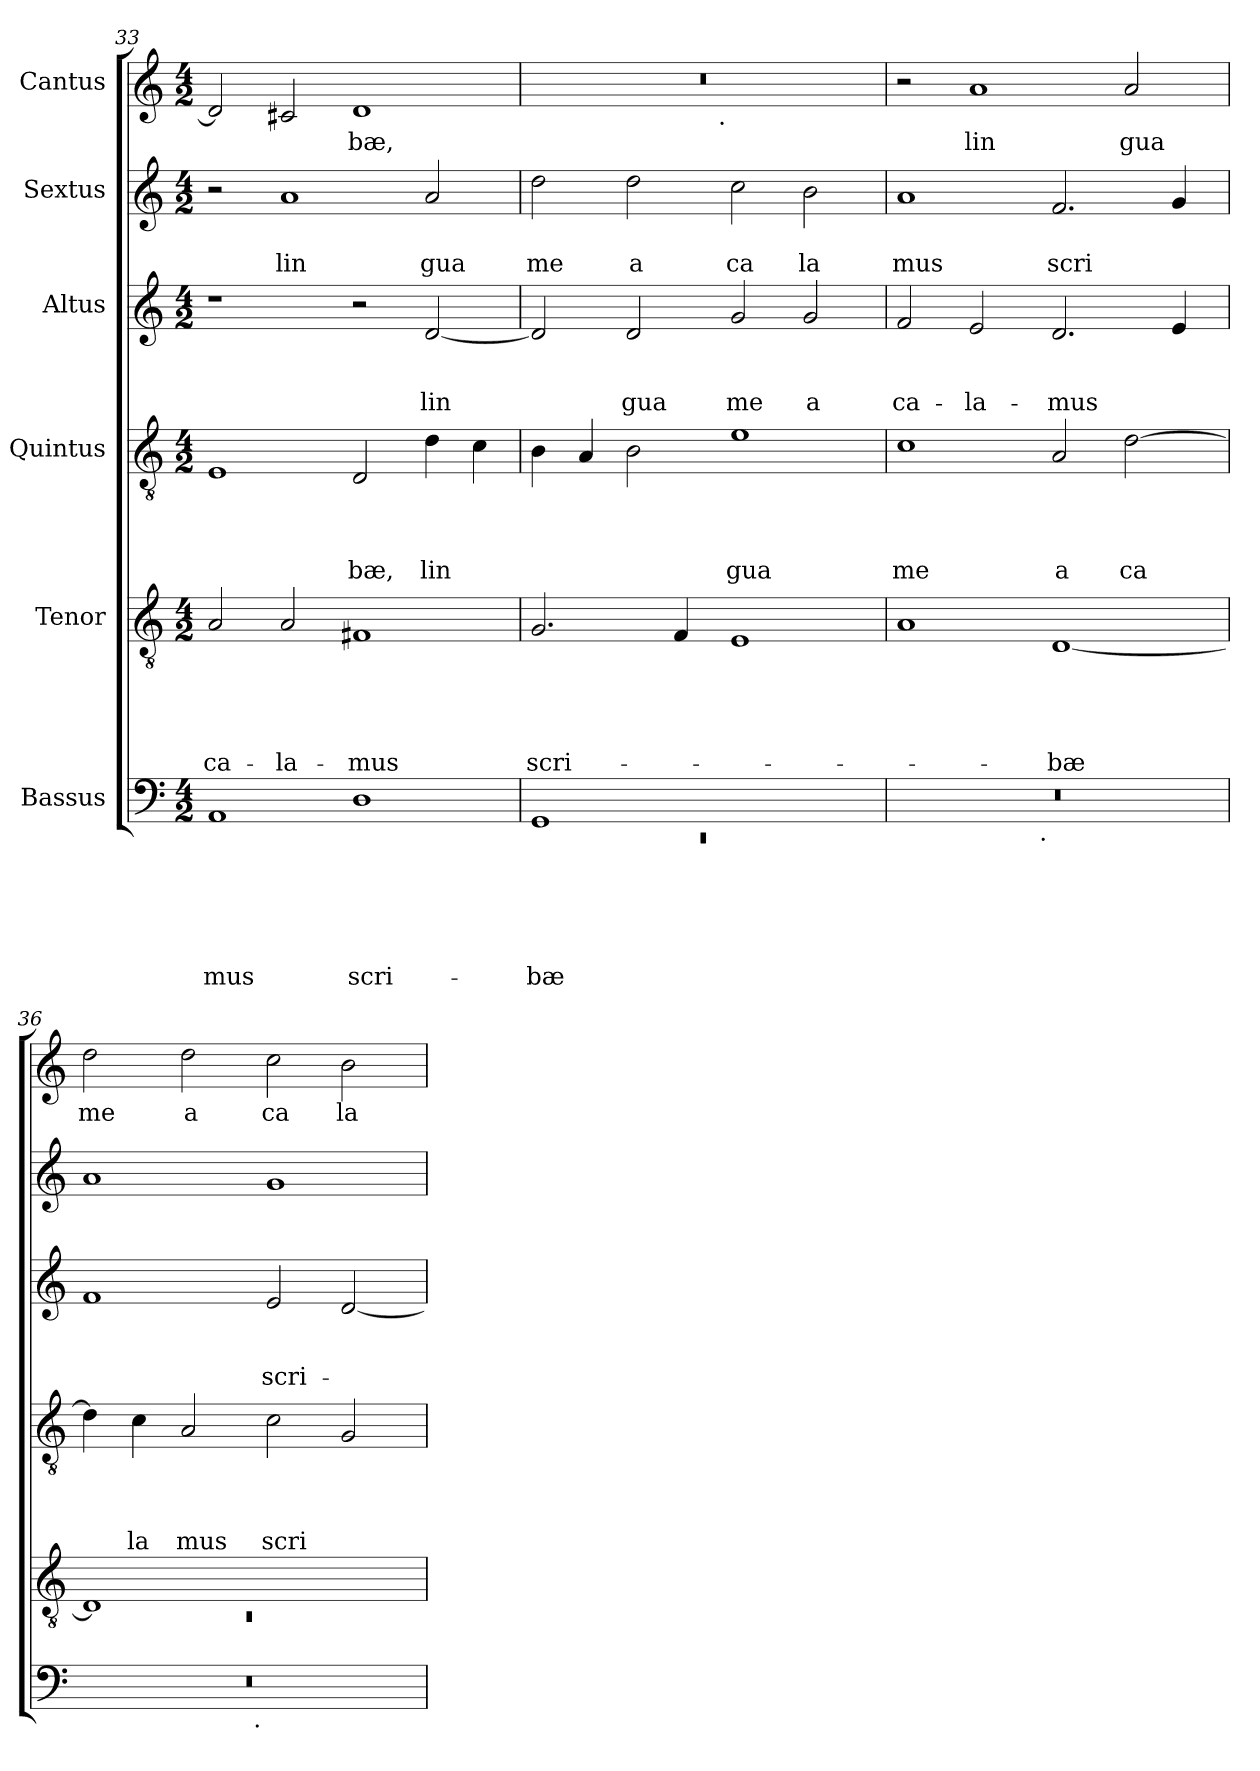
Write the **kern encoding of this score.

**kern	**text	**text	**text	**text	**text	**text	**kern	**text	**text	**text	**text	**text	**kern	**text	**text	**text	**text	**kern	**text	**text	**text	**kern	**text	**text	**kern	**text
*part6	*part6	*part6	*part6	*part6	*part6	*part6	*part5	*part5	*part5	*part5	*part5	*part5	*part4	*part4	*part4	*part4	*part4	*part3	*part3	*part3	*part3	*part2	*part2	*part2	*part1	*part1
*staff6	*staff6	*staff6	*staff6	*staff6	*staff6	*staff6	*staff5	*staff5	*staff5	*staff5	*staff5	*staff5	*staff4	*staff4	*staff4	*staff4	*staff4	*staff3	*staff3	*staff3	*staff3	*staff2	*staff2	*staff2	*staff1	*staff1
*I"Bassus	*	*	*	*	*	*	*I"Tenor	*	*	*	*	*	*I"Quintus	*	*	*	*	*I"Altus	*	*	*	*I"Sextus	*	*	*I"Cantus	*
*clefF4	*	*	*	*	*	*	*clefGv2	*	*	*	*	*	*clefGv2	*	*	*	*	*clefG2	*	*	*	*clefG2	*	*	*clefG2	*
*k[]	*	*	*	*	*	*	*k[]	*	*	*	*	*	*k[]	*	*	*	*	*k[]	*	*	*	*k[]	*	*	*k[]	*
*C:	*	*	*	*	*	*	*C:	*	*	*	*	*	*C:	*	*	*	*	*C:	*	*	*	*C:	*	*	*C:	*
*M4/2	*	*	*	*	*	*	*M4/2	*	*	*	*	*	*M4/2	*	*	*	*	*M4/2	*	*	*	*M4/2	*	*	*M4/2	*
=33	=33	=33	=33	=33	=33	=33	=33	=33	=33	=33	=33	=33	=33	=33	=33	=33	=33	=33	=33	=33	=33	=33	=33	=33	=33	=33
!	!	!	!	!	!	!LO:LY:b	!	!	!	!	!	!LO:LY:b	!	!	!	!	!	!	!	!	!	!	!	!	!	!
1AA	.	.	.	.	.	-mus	2A/	.	.	.	.	ca-	1E	.	.	.	.	1r	.	.	.	2r	.	.	2d/]	.
!	!	!	!	!	!	!	!	!	!	!	!	!LO:LY:b	!	!	!	!	!	!	!	!	!	!	!	!LO:LY:b	!	!
.	.	.	.	.	.	.	2A/	.	.	.	.	-la-	.	.	.	.	.	.	.	.	.	1a	.	lin	2c#/	.
!	!	!	!	!	!	!LO:LY:b	!	!	!	!	!	!LO:LY:b	!	!	!	!	!LO:LY:b	!	!	!	!	!	!	!	!	!LO:LY:b
1D	.	.	.	.	.	scri-	1F#X	.	.	.	.	-mus	2D/	.	.	.	bæ,	2r	.	.	.	.	.	.	1d	bæ,
!	!	!	!	!	!	!	!	!	!	!	!	!	!	!	!	!	!LO:LY:b	!	!	!	!LO:LY:b	!	!	!LO:LY:b	!	!
.	.	.	.	.	.	.	.	.	.	.	.	.	4d\	.	.	.	lin	[<2d/	.	.	lin	2a/	.	gua	.	.
.	.	.	.	.	.	.	.	.	.	.	.	.	4c\	.	.	.	.	.	.	.	.	.	.	.	.	.
=34	=34	=34	=34	=34	=34	=34	=34	=34	=34	=34	=34	=34	=34	=34	=34	=34	=34	=34	=34	=34	=34	=34	=34	=34	=34	=34
*^	*	*	*	*	*	*	*	*	*	*	*	*	*	*	*	*	*	*	*	*	*	*	*	*	*	*
!	!LO:N:vis=1	!	!	!	!	!	!LO:LY:b	!	!	!	!	!	!LO:LY:b	!	!	!	!	!	!	!	!	!	!	!	!LO:LY:b	!	!
*	*	*	*	*	*	*	*	*	*	*	*	*	*	*	*	*	*	*	*	*	*	*	*	*	*	*^	*
1GG	0rEE	.	.	.	.	.	-bæ	2.G/	.	.	.	.	scri-	4B\	.	.	.	.	2d/]	.	.	.	2dd\	.	me	0r	2ryy	.
.	.	.	.	.	.	.	.	.	.	.	.	.	.	4A/	.	.	.	.	.	.	.	.	.	.	.	.	.	.
!	!	!	!	!	!	!	!	!	!	!	!	!	!	!	!	!	!	!	!	!	!	!LO:LY:b	!	!	!LO:LY:b	!	!	!
.	.	.	.	.	.	.	.	.	.	.	.	.	.	2B\	.	.	.	.	2d/	.	.	gua	2dd\	.	a	.	4...ryy	.
.	.	.	.	.	.	.	.	4F/	.	.	.	.	.	.	.	.	.	.	.	.	.	.	.	.	.	.	.	.
!	!	!	!	!	!	!	!	!	!	!	!	!	!	!	!	!	!	!	!	!	!	!	!	!	!	!	!LO:TX:b:t=.	!
.	.	.	.	.	.	.	.	.	.	.	.	.	.	.	.	.	.	.	.	.	.	.	.	.	.	.	1ryy	.
!	!	!	!	!	!	!	!	!	!	!	!	!	!	!	!	!	!	!LO:LY:b	!	!	!	!LO:LY:b	!	!	!LO:LY:b	!	!	!
1ryy	.	.	.	.	.	.	.	1E	.	.	.	.	.	1e	.	.	.	gua	2g/	.	.	me	2cc\	.	ca	.	.	.
!	!	!	!	!	!	!	!	!	!	!	!	!	!	!	!	!	!	!	!	!	!	!LO:LY:b	!	!	!LO:LY:b	!	!	!
.	.	.	.	.	.	.	.	.	.	.	.	.	.	.	.	.	.	.	2g/	.	.	a	2b\	.	la	.	.	.
.	.	.	.	.	.	.	.	.	.	.	.	.	.	.	.	.	.	.	.	.	.	.	.	.	.	.	32ryy	.
!!LO:LB:g=z
=35	=35	=35	=35	=35	=35	=35	=35	=35	=35	=35	=35	=35	=35	=35	=35	=35	=35	=35	=35	=35	=35	=35	=35	=35	=35	=35	=35	=35
!	!	!	!	!	!	!	!	!	!	!	!	!	!	!	!	!	!	!LO:LY:b	!	!	!	!LO:LY:b	!	!	!LO:LY:b	!	!	!
*	*	*	*	*	*	*	*	*	*	*	*	*	*	*	*	*	*	*	*	*	*	*	*	*	*	*v	*v	*
0r	2ryy	.	.	.	.	.	.	1A	.	.	.	.	.	1c	.	.	.	me	2f/	.	.	ca-	1a	.	mus	2r	.
!	!	!	!	!	!	!	!	!	!	!	!	!	!	!	!	!	!	!	!	!	!	!LO:LY:b	!	!	!	!	!LO:LY:b
.	4...ryy	.	.	.	.	.	.	.	.	.	.	.	.	.	.	.	.	.	2e/	.	.	-la-	.	.	.	1a	lin
!	!LO:TX:b:t=.	!	!	!	!	!	!	!	!	!	!	!	!	!	!	!	!	!	!	!	!	!	!	!	!	!	!
.	1ryy	.	.	.	.	.	.	.	.	.	.	.	.	.	.	.	.	.	.	.	.	.	.	.	.	.	.
!	!	!	!	!	!	!	!	!	!	!	!	!	!LO:LY:b	!	!	!	!	!LO:LY:b	!	!	!	!LO:LY:b	!	!	!LO:LY:b	!	!
.	.	.	.	.	.	.	.	[<1D	.	.	.	.	-bæ	2A/	.	.	.	a	2.d/	.	.	-mus	2.f/	.	scri	.	.
!	!	!	!	!	!	!	!	!	!	!	!	!	!	!	!	!	!	!LO:LY:b	!	!	!	!	!	!	!	!	!LO:LY:b
.	.	.	.	.	.	.	.	.	.	.	.	.	.	[>2d\	.	.	.	ca	.	.	.	.	.	.	.	2a/	gua
.	.	.	.	.	.	.	.	.	.	.	.	.	.	.	.	.	.	.	4e/	.	.	.	4g/	.	.	.	.
.	32ryy	.	.	.	.	.	.	.	.	.	.	.	.	.	.	.	.	.	.	.	.	.	.	.	.	.	.
=36	=36	=36	=36	=36	=36	=36	=36	=36	=36	=36	=36	=36	=36	=36	=36	=36	=36	=36	=36	=36	=36	=36	=36	=36	=36	=36	=36
*	*	*	*	*	*	*	*	*^	*	*	*	*	*	*	*	*	*	*	*	*	*	*	*	*	*	*	*
!	!	!	!	!	!	!	!	!	!LO:N:vis=1	!	!	!	!	!	!	!	!	!	!	!	!	!	!	!	!	!	!	!LO:LY:b
0r	2ryy	.	.	.	.	.	.	1D]	0rC	.	.	.	.	.	4d\]	.	.	.	.	1f	.	.	.	1a	.	.	2dd\	me
!	!	!	!	!	!	!	!	!	!	!	!	!	!	!	!	!	!	!	!LO:LY:b	!	!	!	!	!	!	!	!	!
.	.	.	.	.	.	.	.	.	.	.	.	.	.	.	4c\	.	.	.	la	.	.	.	.	.	.	.	.	.
!	!	!	!	!	!	!	!	!	!	!	!	!	!	!	!	!	!	!	!LO:LY:b	!	!	!	!	!	!	!	!	!LO:LY:b
.	4...ryy	.	.	.	.	.	.	.	.	.	.	.	.	.	2A/	.	.	.	mus	.	.	.	.	.	.	.	2dd\	a
!	!LO:TX:b:t=.	!	!	!	!	!	!	!	!	!	!	!	!	!	!	!	!	!	!	!	!	!	!	!	!	!	!	!
.	1ryy	.	.	.	.	.	.	.	.	.	.	.	.	.	.	.	.	.	.	.	.	.	.	.	.	.	.	.
!	!	!	!	!	!	!	!	!	!	!	!	!	!	!	!	!	!	!	!LO:LY:b	!	!	!	!LO:LY:b	!	!	!	!	!LO:LY:b
.	.	.	.	.	.	.	.	1ryy	.	.	.	.	.	.	2c\	.	.	.	scri	2e/	.	.	scri-	1g	.	.	2cc\	ca
!	!	!	!	!	!	!	!	!	!	!	!	!	!	!	!	!	!	!	!	!	!	!	!	!	!	!	!	!LO:LY:b
.	.	.	.	.	.	.	.	.	.	.	.	.	.	.	2G/	.	.	.	.	[<2d/	.	.	.	.	.	.	2b\	la
.	32ryy	.	.	.	.	.	.	.	.	.	.	.	.	.	.	.	.	.	.	.	.	.	.	.	.	.	.	.
*v	*v	*	*	*	*	*	*	*	*	*	*	*	*	*	*	*	*	*	*	*	*	*	*	*	*	*	*	*
*	*	*	*	*	*	*	*v	*v	*	*	*	*	*	*	*	*	*	*	*	*	*	*	*	*	*	*	*
=	=	=	=	=	=	=	=	=	=	=	=	=	=	=	=	=	=	=	=	=	=	=	=	=	=	=
*-	*-	*-	*-	*-	*-	*-	*-	*-	*-	*-	*-	*-	*-	*-	*-	*-	*-	*-	*-	*-	*-	*-	*-	*-	*-	*-
